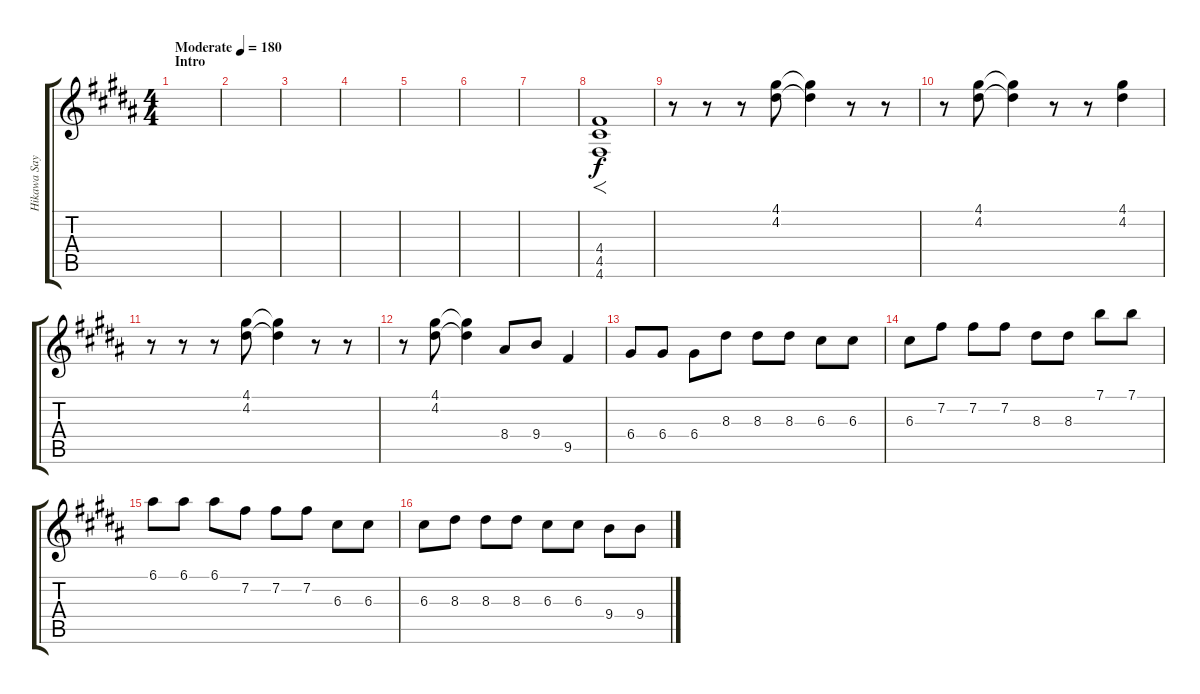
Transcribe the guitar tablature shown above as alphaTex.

\track ("Hikawa Sayo" "Hikawa Say") {instrument distortionguitar}
\staff {score tabs}
\tuning (E4 B3 G3 D3 A2 D2) {hide}
\ts (4 4)
\section ("" "Intro")
\tempo (180 "Moderate")
\clef g2
\ks b
|
|
|
|
|
|
|
(4.4 4.5 4.6).1{f} |
r.8 r.8 r.8 (4.1 4.2).8 (4.1{t} 4.2{t}).4 r.8 r.8 |
r.8 (4.1 4.2).8 (4.1{t} 4.2{t}).4 r.8 r.8 (4.1 4.2).4 |
r.8 r.8 r.8 (4.1 4.2).8 (4.1{t} 4.2{t}).4 r.8 r.8 |
r.8 (4.1 4.2).8 (4.1{t} 4.2{t}).4 8.4.8 9.4.8 9.5.4 |
6.4.8 6.4.8 6.4.8 8.3.8 8.3.8 8.3.8 6.3.8 6.3.8 |
6.3.8 7.2.8 7.2.8 7.2.8 8.3.8 8.3.8 7.1.8 7.1.8 |
6.1.8 6.1.8 6.1.8 7.2.8 7.2.8 7.2.8 6.3.8 6.3.8 |
6.3.8 8.3.8 8.3.8 8.3.8 6.3.8 6.3.8 9.4.8 9.4.8
